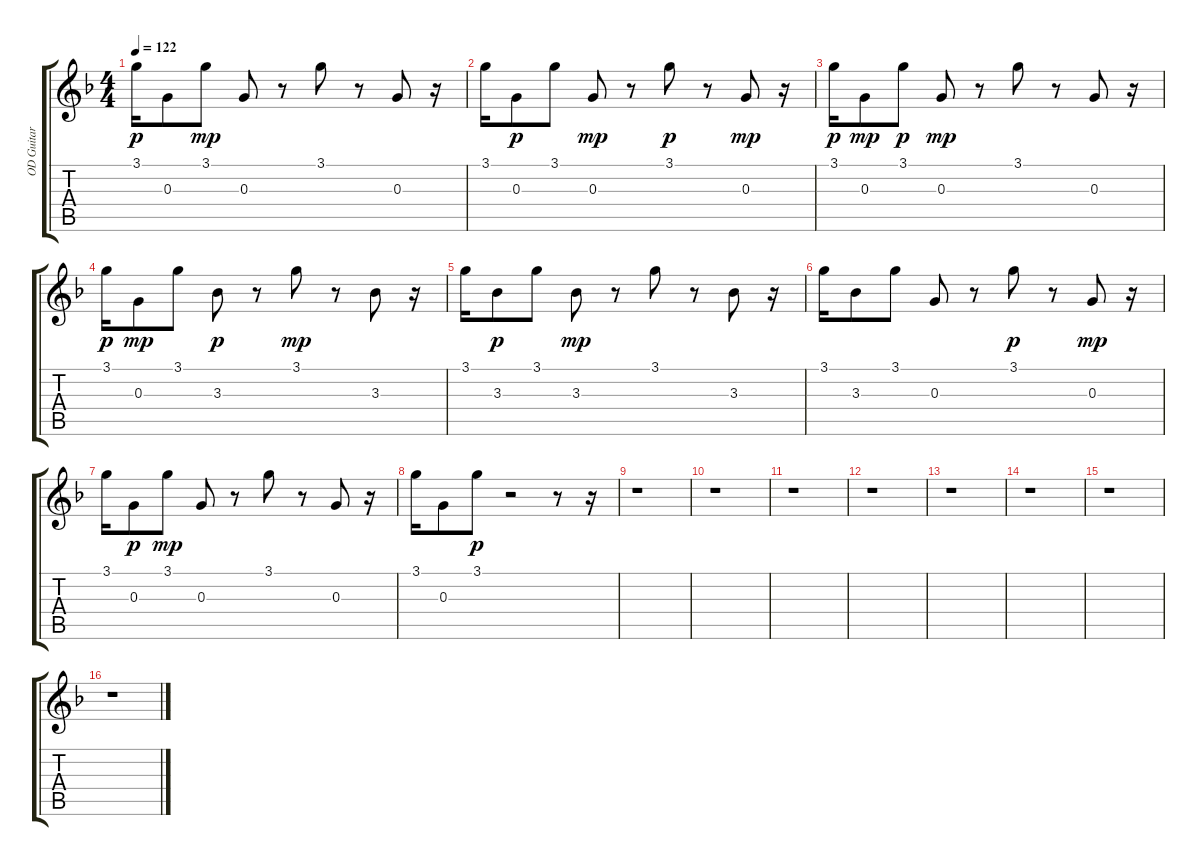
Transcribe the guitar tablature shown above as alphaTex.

\track ("OD Guitar" "OD Guitar") {instrument overdrivenguitar}
\staff {score tabs}
\tuning (E4 B3 G3 D3 A2 E2) {hide}
\ts (4 4)
\tempo 122
\clef g2
\ks f
3.1.16{dy p} 0.3.8 3.1.8{dy mp} 0.3.8 r.8 3.1.8 r.8 0.3.8 r.16 |
3.1.16 0.3.8{dy p} 3.1.8 0.3.8{dy mp} r.8 3.1.8{dy p} r.8 0.3.8{dy mp} r.16 |
3.1.16{dy p} 0.3.8{dy mp} 3.1.8{dy p} 0.3.8{dy mp} r.8 3.1.8 r.8 0.3.8 r.16 |
3.1.16{dy p} 0.3.8{dy mp} 3.1.8 3.3.8{dy p} r.8 3.1.8{dy mp} r.8 3.3.8 r.16 |
3.1.16 3.3.8{dy p} 3.1.8 3.3.8{dy mp} r.8 3.1.8 r.8 3.3.8 r.16 |
3.1.16 3.3.8 3.1.8 0.3.8 r.8 3.1.8{dy p} r.8 0.3.8{dy mp} r.16 |
3.1.16 0.3.8{dy p} 3.1.8{dy mp} 0.3.8 r.8 3.1.8 r.8 0.3.8 r.16 |
3.1.16 0.3.8 3.1.8{dy p} r.2 r.8 r.16 |
r.1 |
r.1 |
r.1 |
r.1 |
r.1 |
r.1 |
r.1 |
r.1
